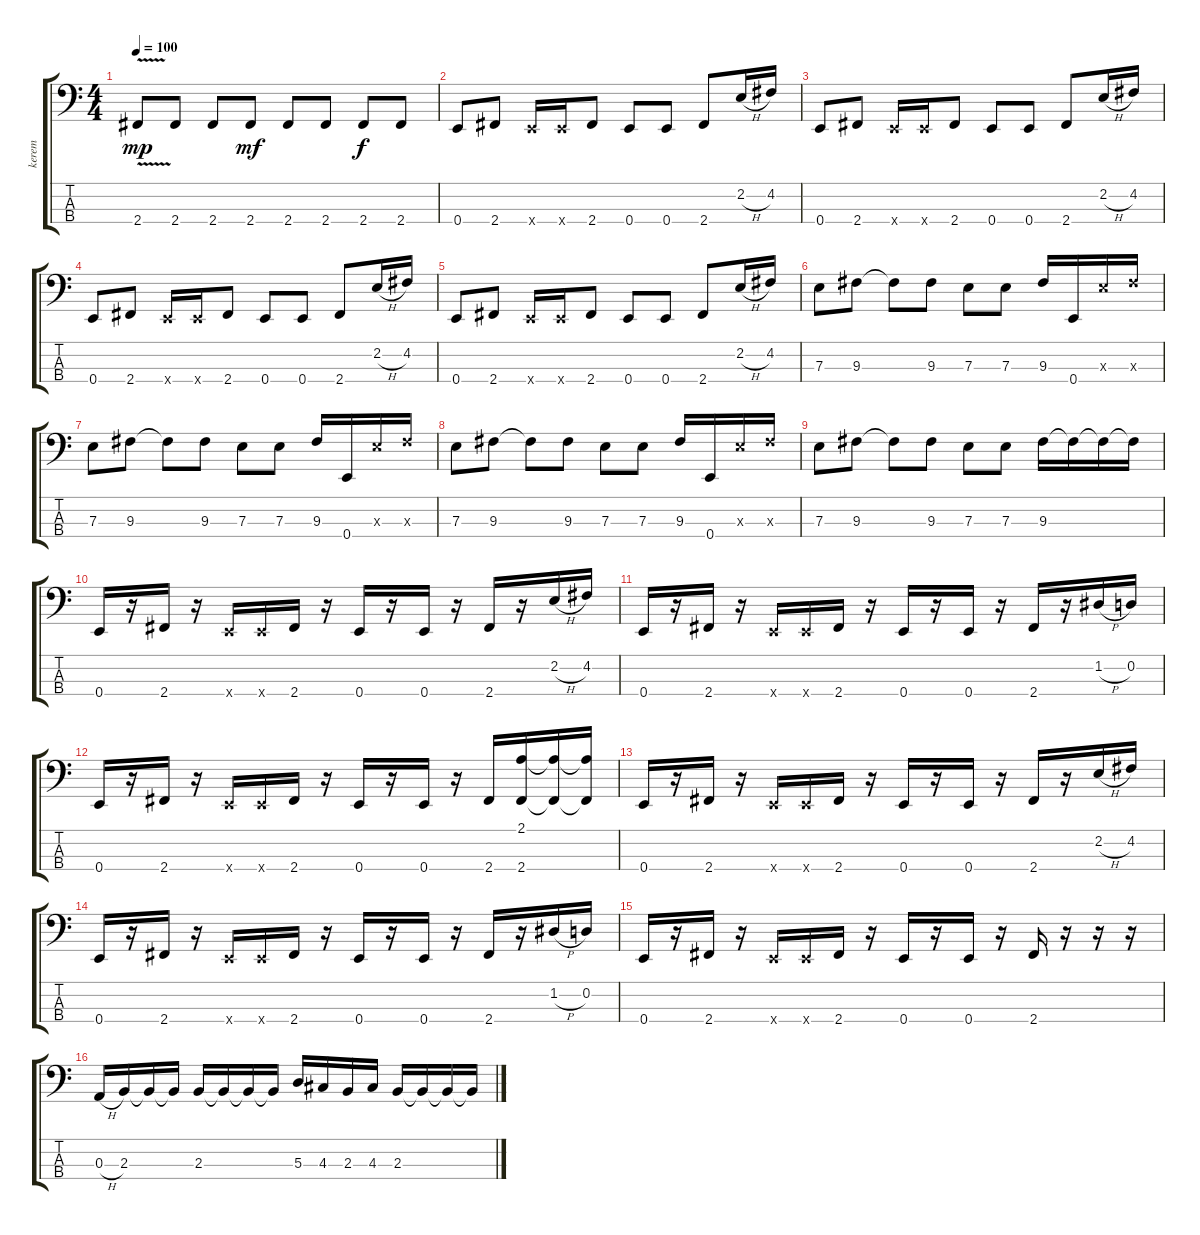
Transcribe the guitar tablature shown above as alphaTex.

\track ("kerem" "kerem") {instrument slapbass1}
\staff {score tabs}
\tuning (G2 D2 A1 E1) {hide}
\ts (4 4)
\tempo 100
\clef f4
\ks c
2.4{v}.8{dy mp} 2.4.8 2.4.8 2.4.8{dy mf} 2.4.8 2.4.8 2.4.8{dy f} 2.4.8 |
0.4.8 2.4.8 0.4{x}.16 0.4{x}.16 2.4.8 0.4.8 0.4.8 2.4.8 2.2{h}.16 4.2.16 |
0.4.8 2.4.8 0.4{x}.16 0.4{x}.16 2.4.8 0.4.8 0.4.8 2.4.8 2.2{h}.16 4.2.16 |
0.4.8 2.4.8 0.4{x}.16 0.4{x}.16 2.4.8 0.4.8 0.4.8 2.4.8 2.2{h}.16 4.2.16 |
0.4.8 2.4.8 0.4{x}.16 0.4{x}.16 2.4.8 0.4.8 0.4.8 2.4.8 2.2{h}.16 4.2.16 |
7.3.8 9.3.8 9.3{t}.8 9.3.8 7.3.8 7.3.8 9.3.16 0.4.16 7.3{x}.16 9.3{x}.16 |
7.3.8 9.3.8 9.3{t}.8 9.3.8 7.3.8 7.3.8 9.3.16 0.4.16 7.3{x}.16 9.3{x}.16 |
7.3.8 9.3.8 9.3{t}.8 9.3.8 7.3.8 7.3.8 9.3.16 0.4.16 7.3{x}.16 9.3{x}.16 |
7.3.8 9.3.8 9.3{t}.8 9.3.8 7.3.8 7.3.8 9.3.16 9.3{t}.16 9.3{t}.16 9.3{t}.16 |
0.4.16 r.16 2.4.16 r.16 0.4{x}.16 0.4{x}.16 2.4.16 r.16 0.4.16 r.16 0.4.16 r.16 2.4.16 r.16 2.2{h}.16 4.2.16 |
0.4.16 r.16 2.4.16 r.16 0.4{x}.16 0.4{x}.16 2.4.16 r.16 0.4.16 r.16 0.4.16 r.16 2.4.16 r.16 1.2{h}.16 0.2.16 |
0.4.16 r.16 2.4.16 r.16 0.4{x}.16 0.4{x}.16 2.4.16 r.16 0.4.16 r.16 0.4.16 r.16 2.4.16 (2.1 2.4).16 (2.1{t} 2.4{t}).16 (2.1{t} 2.4{t}).16 |
0.4.16 r.16 2.4.16 r.16 0.4{x}.16 0.4{x}.16 2.4.16 r.16 0.4.16 r.16 0.4.16 r.16 2.4.16 r.16 2.2{h}.16 4.2.16 |
0.4.16 r.16 2.4.16 r.16 0.4{x}.16 0.4{x}.16 2.4.16 r.16 0.4.16 r.16 0.4.16 r.16 2.4.16 r.16 1.2{h}.16 0.2.16 |
0.4.16 r.16 2.4.16 r.16 0.4{x}.16 0.4{x}.16 2.4.16 r.16 0.4.16 r.16 0.4.16 r.16 2.4.16 r.16 r.16 r.16 |
0.3{h}.16 2.3.16 2.3{t}.16 2.3{t}.16 2.3.16 2.3{t}.16 2.3{t}.16 2.3{t}.16 5.3.16 4.3.16 2.3.16 4.3.16 2.3.16 2.3{t}.16 2.3{t}.16 2.3{t}.16
